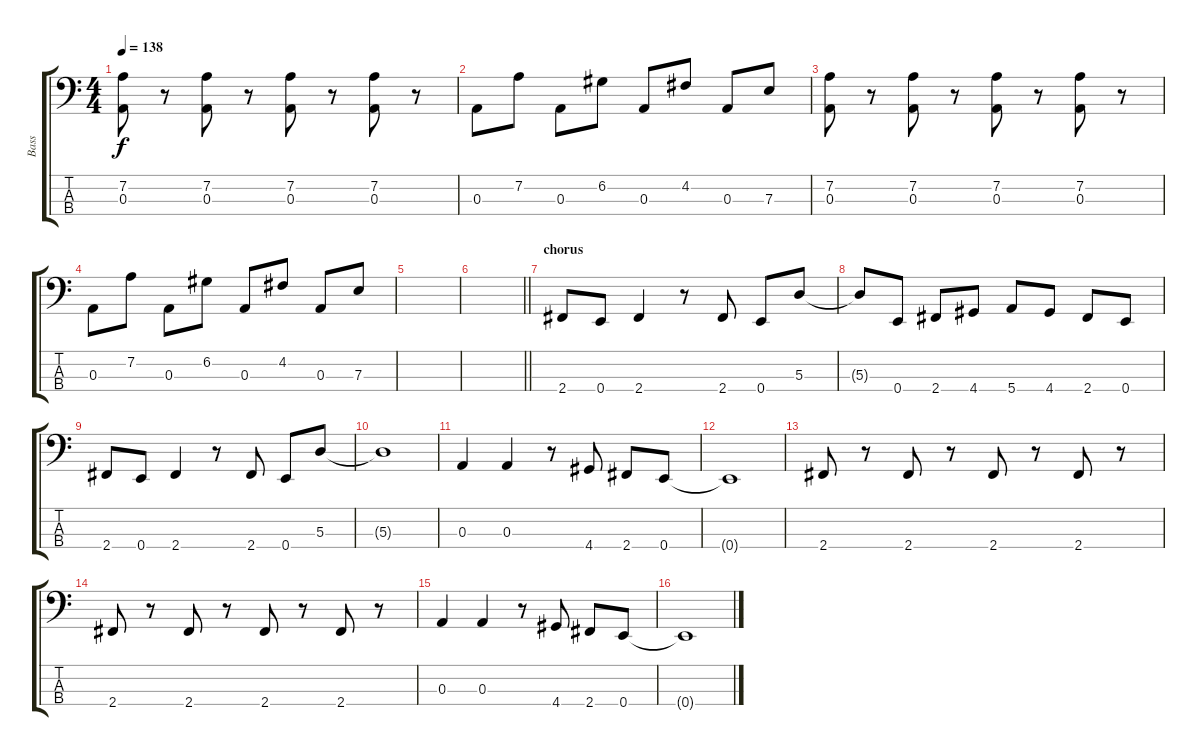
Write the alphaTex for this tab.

\track ("Bass" "Bass") {instrument electricbassfinger}
\staff {score tabs}
\tuning (G2 D2 A1 E1) {hide}
\ts (4 4)
\tempo 138
\clef f4
\ks c
(7.2 0.3).8{dy f} r.8 (7.2 0.3).8 r.8 (7.2 0.3).8 r.8 (7.2 0.3).8 r.8 |
0.3.8 7.2.8 0.3.8 6.2.8 0.3.8 4.2.8 0.3.8 7.3.8 |
(7.2 0.3).8 r.8 (7.2 0.3).8 r.8 (7.2 0.3).8 r.8 (7.2 0.3).8 r.8 |
0.3.8 7.2.8 0.3.8 6.2.8 0.3.8 4.2.8 0.3.8 7.3.8 |
|
\barLineRight lightlight
|
\section ("" "chorus")
2.4.8 0.4.8 2.4.4 r.8 2.4.8 0.4.8 5.3.8 |
5.3{t}.8 0.4.8 2.4.8 4.4.8 5.4.8 4.4.8 2.4.8 0.4.8 |
2.4.8 0.4.8 2.4.4 r.8 2.4.8 0.4.8 5.3.8 |
5.3{t}.1 |
0.3.4 0.3.4 r.8 4.4.8 2.4.8 0.4.8 |
0.4{t}.1 |
2.4.8 r.8 2.4.8 r.8 2.4.8 r.8 2.4.8 r.8 |
2.4.8 r.8 2.4.8 r.8 2.4.8 r.8 2.4.8 r.8 |
0.3.4 0.3.4 r.8 4.4.8 2.4.8 0.4.8 |
0.4{t}.1
